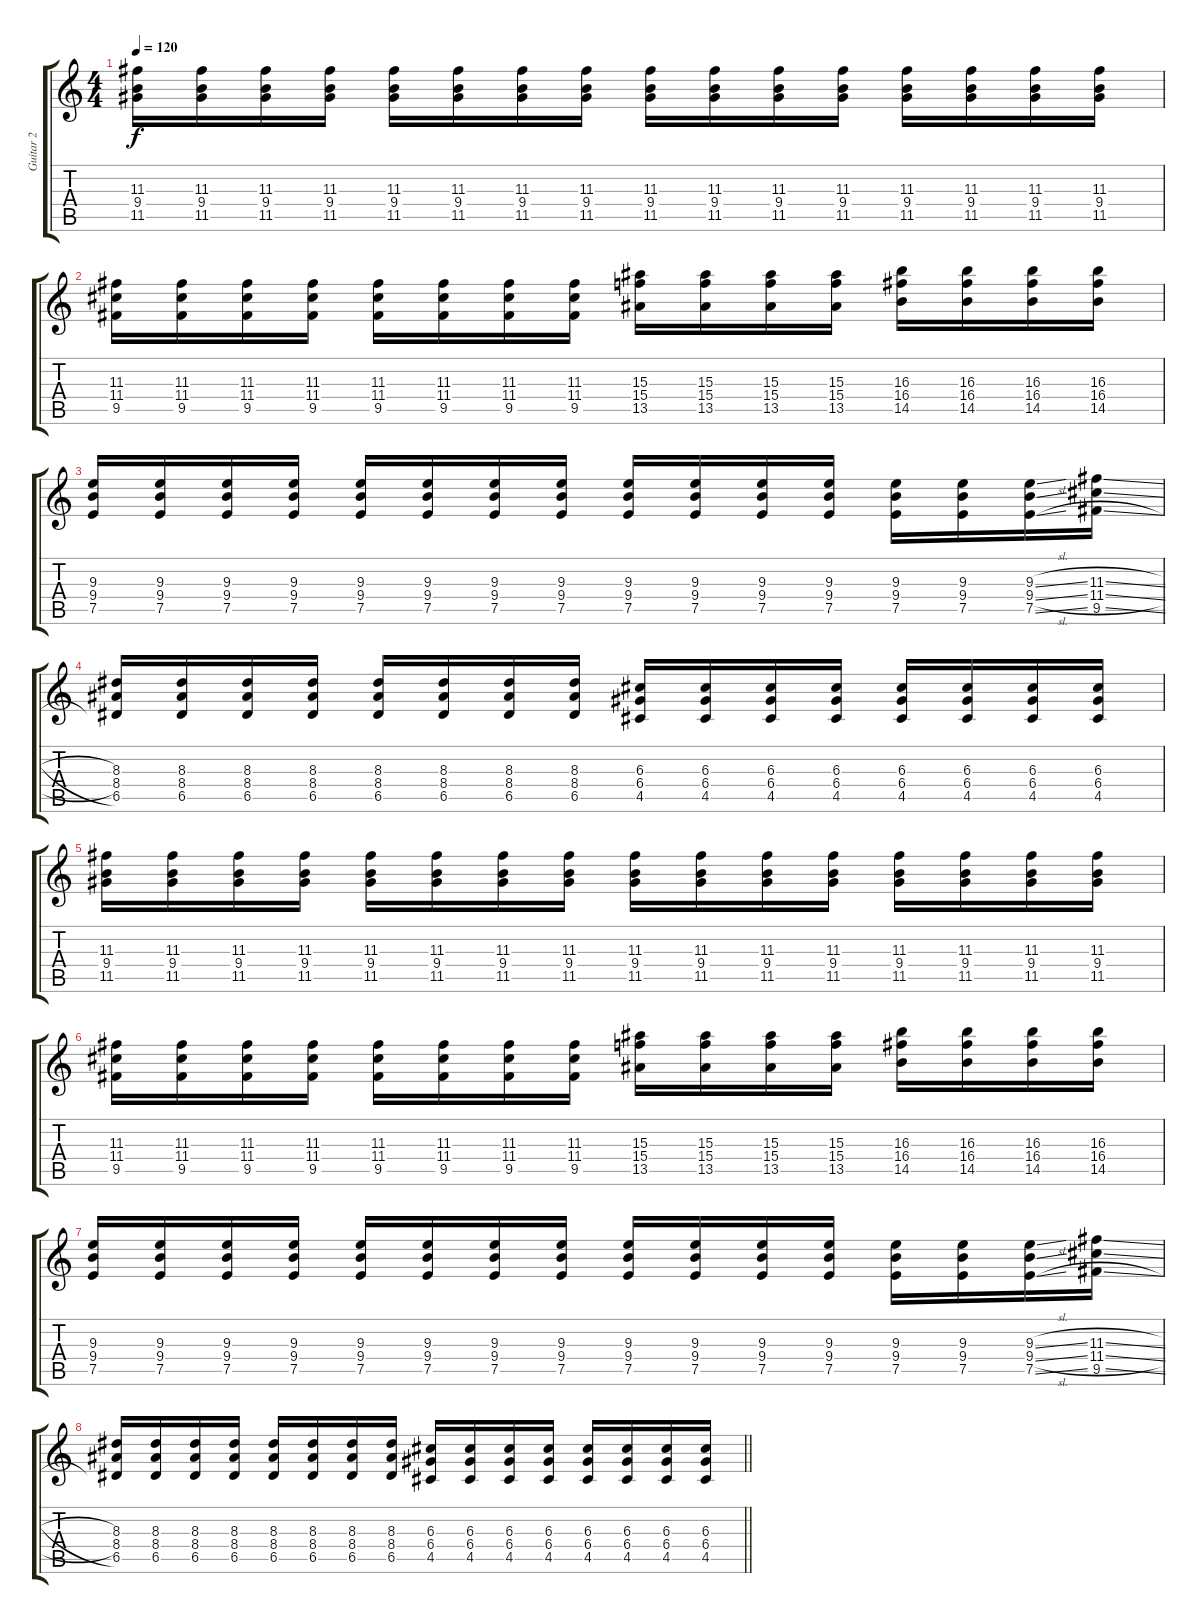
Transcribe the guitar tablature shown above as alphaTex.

\track ("Guitar 2" "Guitar 2") {instrument distortionguitar}
\staff {score tabs}
\tuning (E4 B3 G3 D3 A2 E2) {hide}
\ts (4 4)
\tempo 120
\clef g2
\ks c
(11.3 9.4 11.5).16{dy f} (11.3 9.4 11.5).16 (11.3 9.4 11.5).16 (11.3 9.4 11.5).16 (11.3 9.4 11.5).16 (11.3 9.4 11.5).16 (11.3 9.4 11.5).16 (11.3 9.4 11.5).16 (11.3 9.4 11.5).16 (11.3 9.4 11.5).16 (11.3 9.4 11.5).16 (11.3 9.4 11.5).16 (11.3 9.4 11.5).16 (11.3 9.4 11.5).16 (11.3 9.4 11.5).16 (11.3 9.4 11.5).16 |
(11.3 11.4 9.5).16 (11.3 11.4 9.5).16 (11.3 11.4 9.5).16 (11.3 11.4 9.5).16 (11.3 11.4 9.5).16 (11.3 11.4 9.5).16 (11.3 11.4 9.5).16 (11.3 11.4 9.5).16 (15.3 15.4 13.5).16 (15.3 15.4 13.5).16 (15.3 15.4 13.5).16 (15.3 15.4 13.5).16 (16.3 16.4 14.5).16 (16.3 16.4 14.5).16 (16.3 16.4 14.5).16 (16.3 16.4 14.5).16 |
(9.3 9.4 7.5).16 (9.3 9.4 7.5).16 (9.3 9.4 7.5).16 (9.3 9.4 7.5).16 (9.3 9.4 7.5).16 (9.3 9.4 7.5).16 (9.3 9.4 7.5).16 (9.3 9.4 7.5).16 (9.3 9.4 7.5).16 (9.3 9.4 7.5).16 (9.3 9.4 7.5).16 (9.3 9.4 7.5).16 (9.3 9.4 7.5).16 (9.3 9.4 7.5).16 (9.3{sl} 9.4{sl} 7.5{sl}).16 (11.3{sl} 11.4{sl} 9.5{sl}).16 |
(8.3 8.4 6.5).16 (8.3 8.4 6.5).16 (8.3 8.4 6.5).16 (8.3 8.4 6.5).16 (8.3 8.4 6.5).16 (8.3 8.4 6.5).16 (8.3 8.4 6.5).16 (8.3 8.4 6.5).16 (6.3 6.4 4.5).16 (6.3 6.4 4.5).16 (6.3 6.4 4.5).16 (6.3 6.4 4.5).16 (6.3 6.4 4.5).16 (6.3 6.4 4.5).16 (6.3 6.4 4.5).16 (6.3 6.4 4.5).16 |
(11.3 9.4 11.5).16 (11.3 9.4 11.5).16 (11.3 9.4 11.5).16 (11.3 9.4 11.5).16 (11.3 9.4 11.5).16 (11.3 9.4 11.5).16 (11.3 9.4 11.5).16 (11.3 9.4 11.5).16 (11.3 9.4 11.5).16 (11.3 9.4 11.5).16 (11.3 9.4 11.5).16 (11.3 9.4 11.5).16 (11.3 9.4 11.5).16 (11.3 9.4 11.5).16 (11.3 9.4 11.5).16 (11.3 9.4 11.5).16 |
(11.3 11.4 9.5).16 (11.3 11.4 9.5).16 (11.3 11.4 9.5).16 (11.3 11.4 9.5).16 (11.3 11.4 9.5).16 (11.3 11.4 9.5).16 (11.3 11.4 9.5).16 (11.3 11.4 9.5).16 (15.3 15.4 13.5).16 (15.3 15.4 13.5).16 (15.3 15.4 13.5).16 (15.3 15.4 13.5).16 (16.3 16.4 14.5).16 (16.3 16.4 14.5).16 (16.3 16.4 14.5).16 (16.3 16.4 14.5).16 |
(9.3 9.4 7.5).16 (9.3 9.4 7.5).16 (9.3 9.4 7.5).16 (9.3 9.4 7.5).16 (9.3 9.4 7.5).16 (9.3 9.4 7.5).16 (9.3 9.4 7.5).16 (9.3 9.4 7.5).16 (9.3 9.4 7.5).16 (9.3 9.4 7.5).16 (9.3 9.4 7.5).16 (9.3 9.4 7.5).16 (9.3 9.4 7.5).16 (9.3 9.4 7.5).16 (9.3{sl} 9.4{sl} 7.5{sl}).16 (11.3{sl} 11.4{sl} 9.5{sl}).16 |
\barLineRight lightlight
(8.3 8.4 6.5).16 (8.3 8.4 6.5).16 (8.3 8.4 6.5).16 (8.3 8.4 6.5).16 (8.3 8.4 6.5).16 (8.3 8.4 6.5).16 (8.3 8.4 6.5).16 (8.3 8.4 6.5).16 (6.3 6.4 4.5).16 (6.3 6.4 4.5).16 (6.3 6.4 4.5).16 (6.3 6.4 4.5).16 (6.3 6.4 4.5).16 (6.3 6.4 4.5).16 (6.3 6.4 4.5).16 (6.3 6.4 4.5).16
